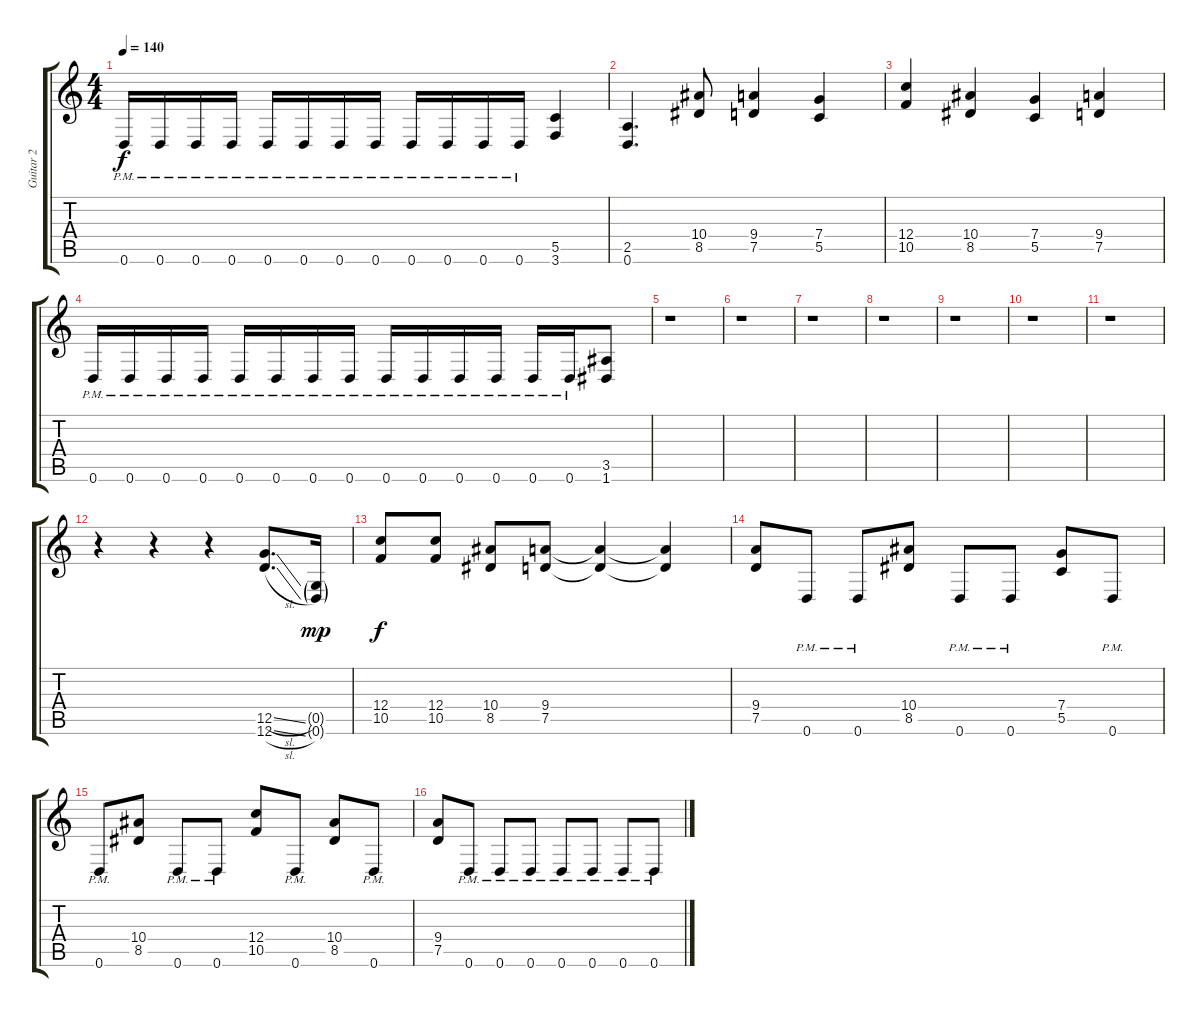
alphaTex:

\track ("Guitar 2" "Guitar 2") {instrument distortionguitar}
\staff {score tabs}
\tuning (D4 A3 F3 C3 G2 D2) {hide}
\ts (4 4)
\tempo 140
\clef g2
\ks c
0.6{pm}.16{dy f} 0.6{pm}.16 0.6{pm}.16 0.6{pm}.16 0.6{pm}.16 0.6{pm}.16 0.6{pm}.16 0.6{pm}.16 0.6{pm}.16 0.6{pm}.16 0.6{pm}.16 0.6{pm}.16 (5.5 3.6).4 |
(2.5 0.6).4{d} (10.4 8.5).8 (9.4 7.5).4 (7.4 5.5).4 |
(12.4 10.5).4 (10.4 8.5).4 (7.4 5.5).4 (9.4 7.5).4 |
0.6{pm}.16 0.6{pm}.16 0.6{pm}.16 0.6{pm}.16 0.6{pm}.16 0.6{pm}.16 0.6{pm}.16 0.6{pm}.16 0.6{pm}.16 0.6{pm}.16 0.6{pm}.16 0.6{pm}.16 0.6{pm}.16 0.6{pm}.16 (3.5 1.6).8 |
r.1 |
r.1 |
r.1 |
r.1 |
r.1 |
r.1 |
r.1 |
r.4 r.4 r.4 (12.5{sl} 12.6{sl}).8{d} (0.5{g} 0.6{g}).16{dy mp} |
(12.4 10.5).8{dy f} (12.4 10.5).8 (10.4 8.5).8 (9.4 7.5).8 (9.4{t} 7.5{t}).4 (9.4{t} 7.5{t}).4 |
(9.4 7.5).8 0.6{pm}.8 0.6{pm}.8 (10.4 8.5).8 0.6{pm}.8 0.6{pm}.8 (7.4 5.5).8 0.6{pm}.8 |
0.6{pm}.8 (10.4 8.5).8 0.6{pm}.8 0.6{pm}.8 (12.4 10.5).8 0.6{pm}.8 (10.4 8.5).8 0.6{pm}.8 |
(9.4 7.5).8 0.6{pm}.8 0.6{pm}.8 0.6{pm}.8 0.6{pm}.8 0.6{pm}.8 0.6{pm}.8 0.6{pm}.8
